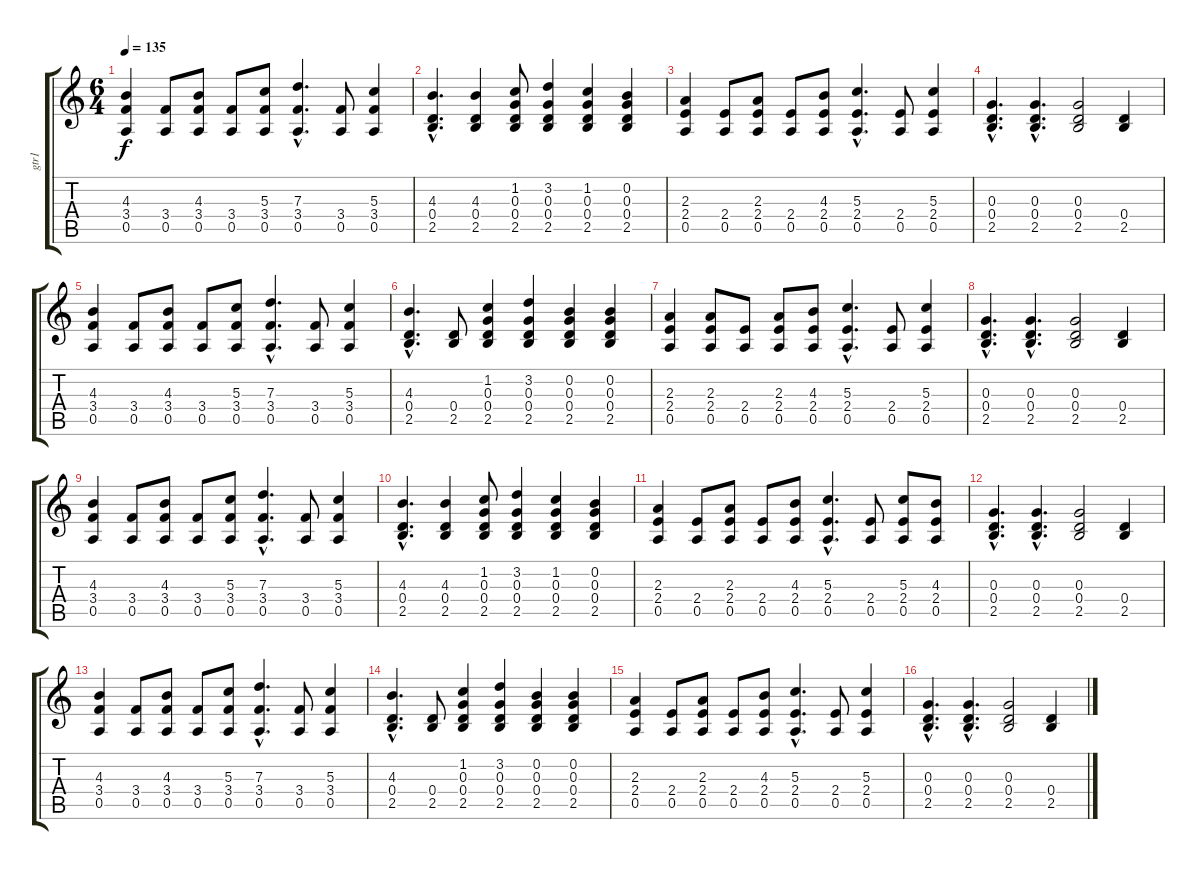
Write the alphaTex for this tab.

\track ("gtr1" "gtr1") {instrument electricguitarjazz}
\staff {score tabs}
\tuning (E4 B3 G3 D3 A2 D2) {hide}
\ts (6 4)
\tempo 135
\clef g2
\ks c
(4.3 3.4 0.5).4{dy f} (3.4 0.5).8 (4.3 3.4 0.5).8 (3.4 0.5).8 (5.3 3.4 0.5).8 (7.3{hac} 3.4{hac} 0.5{hac}).4{d} (3.4 0.5).8 (5.3 3.4 0.5).4 |
(4.3{hac} 0.4{hac} 2.5{hac}).4{d} (4.3 0.4 2.5).4 (1.2 0.3 0.4 2.5).8 (3.2 0.3 0.4 2.5).4 (1.2 0.3 0.4 2.5).4 (0.2 0.3 0.4 2.5).4 |
(2.3 2.4 0.5).4 (2.4 0.5).8 (2.3 2.4 0.5).8 (2.4 0.5).8 (4.3 2.4 0.5).8 (5.3{hac} 2.4{hac} 0.5{hac}).4{d} (2.4 0.5).8 (5.3 2.4 0.5).4 |
(0.3{hac} 0.4{hac} 2.5{hac}).4{d} (0.3{hac} 0.4{hac} 2.5{hac}).4{d} (0.3 0.4 2.5).2 (0.4 2.5).4 |
(4.3 3.4 0.5).4 (3.4 0.5).8 (4.3 3.4 0.5).8 (3.4 0.5).8 (5.3 3.4 0.5).8 (7.3{hac} 3.4{hac} 0.5{hac}).4{d} (3.4 0.5).8 (5.3 3.4 0.5).4 |
(4.3{hac} 0.4{hac} 2.5{hac}).4{d} (0.4 2.5).8 (1.2 0.3 0.4 2.5).4 (3.2 0.3 0.4 2.5).4 (0.2 0.3 0.4 2.5).4 (0.2 0.3 0.4 2.5).4 |
(2.3 2.4 0.5).4 (2.3 2.4 0.5).8 (2.4 0.5).8 (2.3 2.4 0.5).8 (4.3 2.4 0.5).8 (5.3{hac} 2.4{hac} 0.5{hac}).4{d} (2.4 0.5).8 (5.3 2.4 0.5).4 |
(0.3{hac} 0.4{hac} 2.5{hac}).4{d} (0.3{hac} 0.4{hac} 2.5{hac}).4{d} (0.3 0.4 2.5).2 (0.4 2.5).4 |
(4.3 3.4 0.5).4 (3.4 0.5).8 (4.3 3.4 0.5).8 (3.4 0.5).8 (5.3 3.4 0.5).8 (7.3{hac} 3.4{hac} 0.5{hac}).4{d} (3.4 0.5).8 (5.3 3.4 0.5).4 |
(4.3{hac} 0.4{hac} 2.5{hac}).4{d} (4.3 0.4 2.5).4 (1.2 0.3 0.4 2.5).8 (3.2 0.3 0.4 2.5).4 (1.2 0.3 0.4 2.5).4 (0.2 0.3 0.4 2.5).4 |
(2.3 2.4 0.5).4 (2.4 0.5).8 (2.3 2.4 0.5).8 (2.4 0.5).8 (4.3 2.4 0.5).8 (5.3{hac} 2.4{hac} 0.5{hac}).4{d} (2.4 0.5).8 (5.3 2.4 0.5).8 (4.3 2.4 0.5).8 |
(0.3{hac} 0.4{hac} 2.5{hac}).4{d} (0.3{hac} 0.4{hac} 2.5{hac}).4{d} (0.3 0.4 2.5).2 (0.4 2.5).4 |
(4.3 3.4 0.5).4 (3.4 0.5).8 (4.3 3.4 0.5).8 (3.4 0.5).8 (5.3 3.4 0.5).8 (7.3{hac} 3.4{hac} 0.5{hac}).4{d} (3.4 0.5).8 (5.3 3.4 0.5).4 |
(4.3{hac} 0.4{hac} 2.5{hac}).4{d} (0.4 2.5).8 (1.2 0.3 0.4 2.5).4 (3.2 0.3 0.4 2.5).4 (0.2 0.3 0.4 2.5).4 (0.2 0.3 0.4 2.5).4 |
(2.3 2.4 0.5).4 (2.4 0.5).8 (2.3 2.4 0.5).8 (2.4 0.5).8 (4.3 2.4 0.5).8 (5.3{hac} 2.4{hac} 0.5{hac}).4{d} (2.4 0.5).8 (5.3 2.4 0.5).4 |
(0.3{hac} 0.4{hac} 2.5{hac}).4{d} (0.3{hac} 0.4{hac} 2.5{hac}).4{d} (0.3 0.4 2.5).2 (0.4 2.5).4
